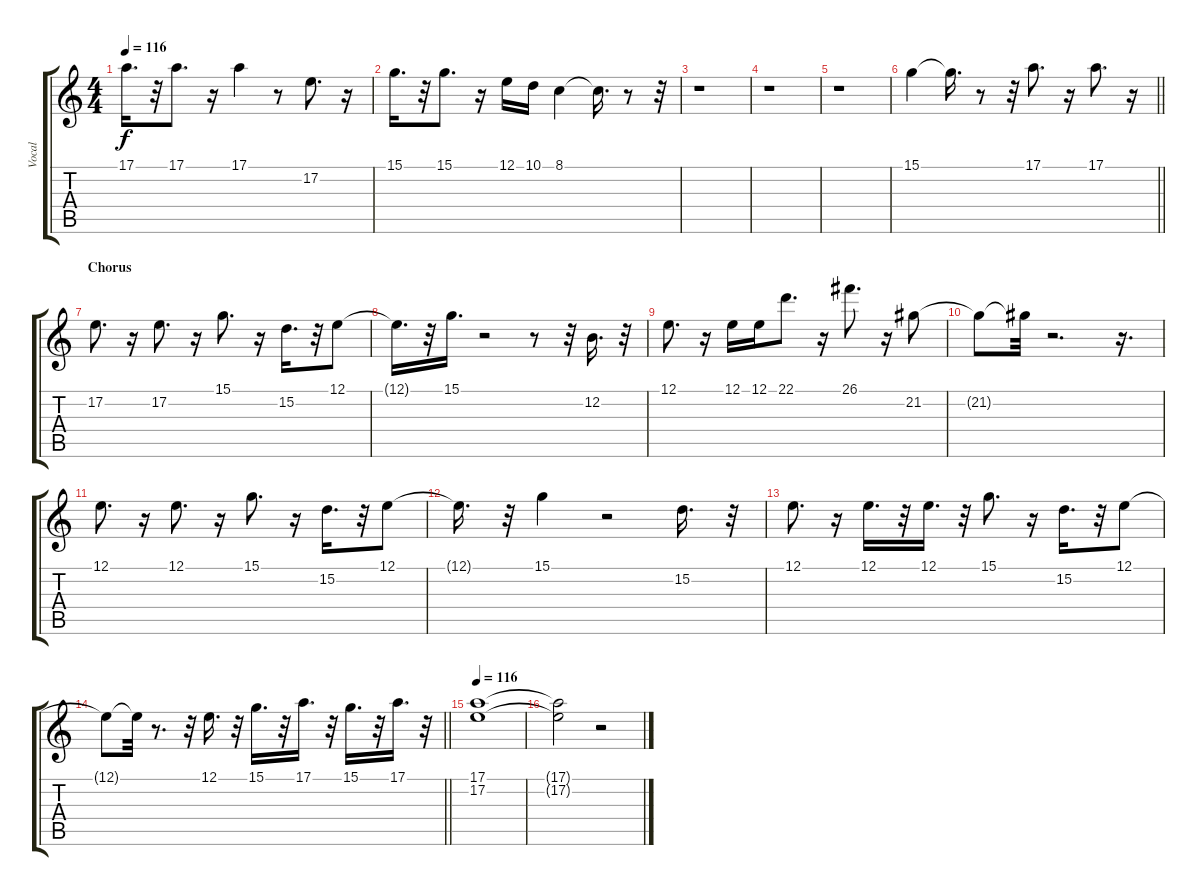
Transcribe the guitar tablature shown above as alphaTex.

\track ("Vocal" "Vocal") {instrument fx4atmosphere}
\staff {score tabs}
\tuning (E4 B3 G3 D3 A2 E2) {hide}
\ts (4 4)
\tempo 116
\clef g2
\ks c
17.1.16{d dy f} r.32 17.1.8{d} r.16 17.1.4 r.8 17.2.8{d} r.16 |
15.1.16{d} r.32 15.1.8{d} r.16 12.1.16 10.1.16 8.1.4 8.1{t}.16{d} r.8 r.32 |
r.1 |
r.1 |
r.1 |
\barLineRight lightlight
15.1.4 15.1{t}.16{d} r.8 r.32 17.1.8{d} r.16 17.1.8{d} r.16 |
\section ("" "Chorus")
17.2.8{d} r.16 17.2.8{d} r.16 15.1.8{d} r.16 15.2.16{d} r.32 12.1.8 |
12.1{t}.16{d} r.32 15.1.16{d} r.2 r.8 r.32 12.2.16{d} r.32 |
12.1.8{d} r.16 12.1.16 12.1.16 22.1.8{d} r.16 26.1.8{d} r.16 21.2.8 |
21.2{t}.8 21.2{t}.32 r.2{d} r.16{d} |
12.1.8{d} r.16 12.1.8{d} r.16 15.1.8{d} r.16 15.2.16{d} r.32 12.1.8 |
12.1{t}.16{d} r.32 15.1.4 r.2 15.2.16{d} r.32 |
12.1.8{d} r.16 12.1.16{d} r.32 12.1.16{d} r.32 15.1.8{d} r.16 15.2.16{d} r.32 12.1.8 |
\barLineRight lightlight
12.1{t}.8 12.1{t}.32 r.8{d} r.32 12.1.16{d} r.32 15.1.16{d} r.32 17.1.16{d} r.32 15.1.16{d} r.32 17.1.16{d} r.32 |
\tempo 116
(17.1 17.2).1 |
(17.1{t} 17.2{t}).2 r.2
